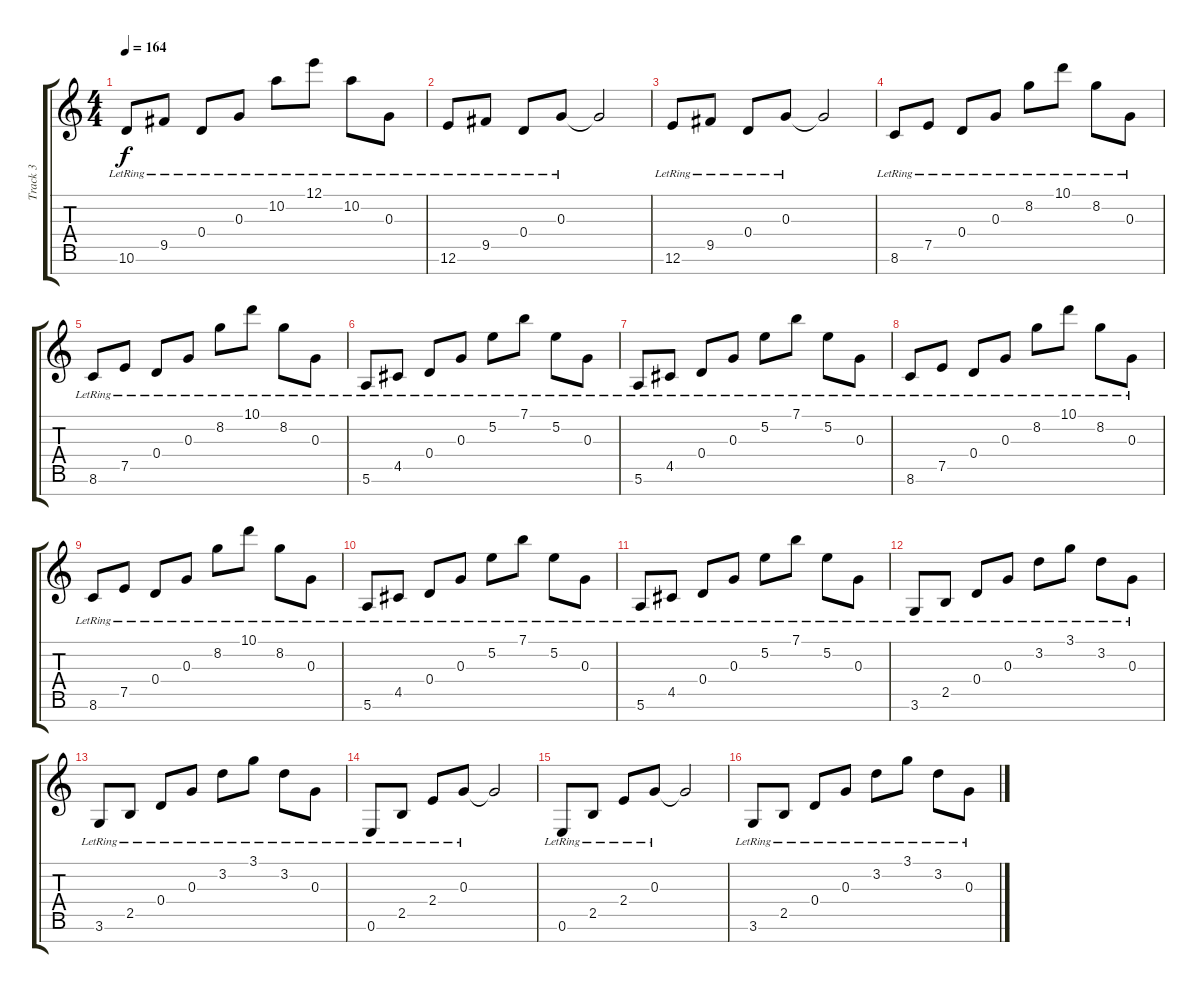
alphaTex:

\track ("Track 3" "Track 3") {instrument acousticguitarsteel}
\staff {score tabs}
\tuning (E4 B3 G3 D3 A2 E2 B1) {hide}
\ts (4 4)
\tempo 164
\clef g2
\ks c
10.6{lr}.8{dy f} 9.5{lr}.8 0.4{lr}.8 0.3{lr}.8 10.2{lr}.8 12.1{lr}.8 10.2{lr}.8 0.3{lr}.8 |
12.6{lr}.8 9.5{lr}.8 0.4{lr}.8 0.3{lr}.8 0.3{t}.2 |
12.6{lr}.8 9.5{lr}.8 0.4{lr}.8 0.3{lr}.8 0.3{t}.2 |
8.6{lr}.8 7.5{lr}.8 0.4{lr}.8 0.3{lr}.8 8.2{lr}.8 10.1{lr}.8 8.2{lr}.8 0.3{lr}.8 |
8.6{lr}.8 7.5{lr}.8 0.4{lr}.8 0.3{lr}.8 8.2{lr}.8 10.1{lr}.8 8.2{lr}.8 0.3{lr}.8 |
5.6{lr}.8 4.5{lr}.8 0.4{lr}.8 0.3{lr}.8 5.2{lr}.8 7.1{lr}.8 5.2{lr}.8 0.3{lr}.8 |
5.6{lr}.8 4.5{lr}.8 0.4{lr}.8 0.3{lr}.8 5.2{lr}.8 7.1{lr}.8 5.2{lr}.8 0.3{lr}.8 |
8.6{lr}.8 7.5{lr}.8 0.4{lr}.8 0.3{lr}.8 8.2{lr}.8 10.1{lr}.8 8.2{lr}.8 0.3{lr}.8 |
8.6{lr}.8 7.5{lr}.8 0.4{lr}.8 0.3{lr}.8 8.2{lr}.8 10.1{lr}.8 8.2{lr}.8 0.3{lr}.8 |
5.6{lr}.8 4.5{lr}.8 0.4{lr}.8 0.3{lr}.8 5.2{lr}.8 7.1{lr}.8 5.2{lr}.8 0.3{lr}.8 |
5.6{lr}.8 4.5{lr}.8 0.4{lr}.8 0.3{lr}.8 5.2{lr}.8 7.1{lr}.8 5.2{lr}.8 0.3{lr}.8 |
3.6{lr}.8 2.5{lr}.8 0.4{lr}.8 0.3{lr}.8 3.2{lr}.8 3.1{lr}.8 3.2{lr}.8 0.3{lr}.8 |
3.6{lr}.8 2.5{lr}.8 0.4{lr}.8 0.3{lr}.8 3.2{lr}.8 3.1{lr}.8 3.2{lr}.8 0.3{lr}.8 |
0.6{lr}.8 2.5{lr}.8 2.4{lr}.8 0.3{lr}.8 0.3{t}.2 |
0.6{lr}.8 2.5{lr}.8 2.4{lr}.8 0.3{lr}.8 0.3{t}.2 |
3.6{lr}.8 2.5{lr}.8 0.4{lr}.8 0.3{lr}.8 3.2{lr}.8 3.1{lr}.8 3.2{lr}.8 0.3{lr}.8
